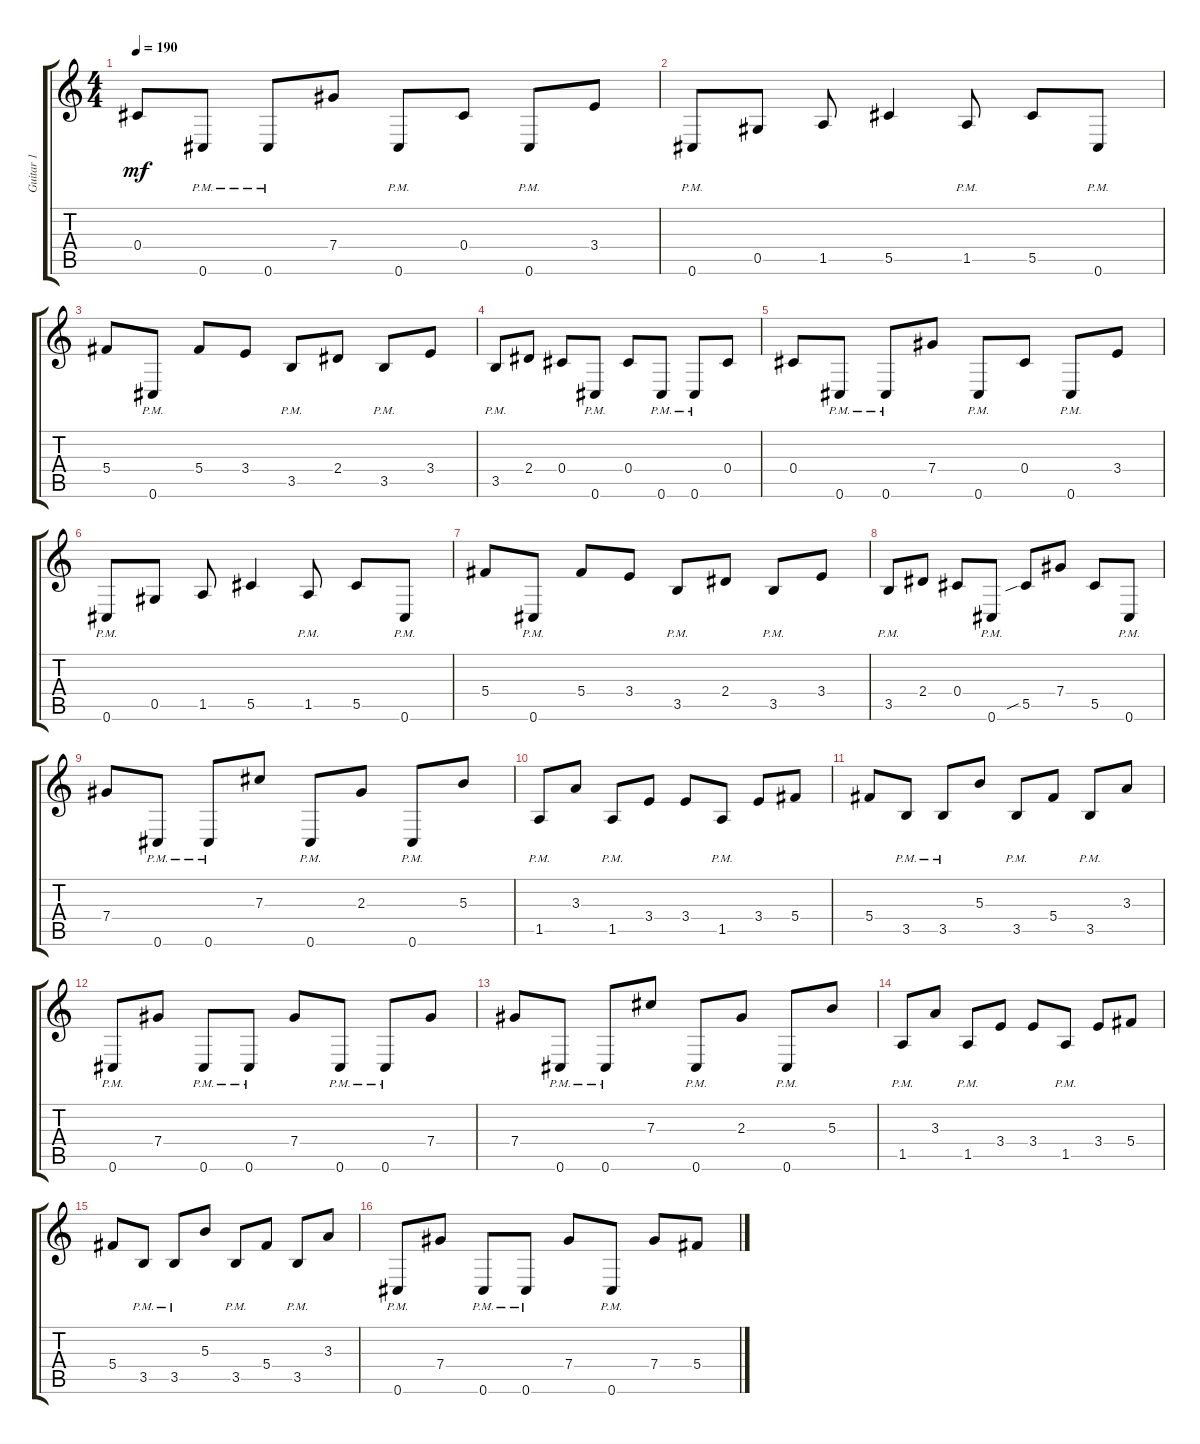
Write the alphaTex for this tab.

\track ("Guitar 1" "Guitar 1") {instrument acousticguitarsteel}
\staff {score tabs}
\tuning (Eb4 Bb3 Gb3 Db3 Ab2 Db2) {hide}
\ts (4 4)
\tempo 190
\clef g2
\ks c
0.4.8{dy mf} 0.6{pm}.8 0.6{pm}.8 7.4.8 0.6{pm}.8 0.4.8 0.6{pm}.8 3.4.8 |
0.6{pm}.8 0.5.8 1.5.8 5.5.4 1.5{pm}.8 5.5.8 0.6{pm}.8 |
5.4.8 0.6{pm}.8 5.4.8 3.4.8 3.5{pm}.8 2.4.8 3.5{pm}.8 3.4.8 |
3.5{pm}.8 2.4.8 0.4.8 0.6{pm}.8 0.4.8 0.6{pm}.8 0.6{pm}.8 0.4.8 |
0.4.8 0.6{pm}.8 0.6{pm}.8 7.4.8 0.6{pm}.8 0.4.8 0.6{pm}.8 3.4.8 |
0.6{pm}.8 0.5.8 1.5.8 5.5.4 1.5{pm}.8 5.5.8 0.6{pm}.8 |
5.4.8 0.6{pm}.8 5.4.8 3.4.8 3.5{pm}.8 2.4.8 3.5{pm}.8 3.4.8 |
3.5{pm}.8 2.4.8 0.4.8 0.6{pm}.8 5.5{sib}.8 7.4.8 5.5.8 0.6{pm}.8 |
7.4.8 0.6{pm}.8 0.6{pm}.8 7.3.8 0.6{pm}.8 2.3.8 0.6{pm}.8 5.3.8 |
1.5{pm}.8 3.3.8 1.5{pm}.8 3.4.8 3.4.8 1.5{pm}.8 3.4.8 5.4.8 |
5.4.8 3.5{pm}.8 3.5{pm}.8 5.3.8 3.5{pm}.8 5.4.8 3.5{pm}.8 3.3.8 |
0.6{pm}.8 7.4.8 0.6{pm}.8 0.6{pm}.8 7.4.8 0.6{pm}.8 0.6{pm}.8 7.4.8 |
7.4.8 0.6{pm}.8 0.6{pm}.8 7.3.8 0.6{pm}.8 2.3.8 0.6{pm}.8 5.3.8 |
1.5{pm}.8 3.3.8 1.5{pm}.8 3.4.8 3.4.8 1.5{pm}.8 3.4.8 5.4.8 |
5.4.8 3.5{pm}.8 3.5{pm}.8 5.3.8 3.5{pm}.8 5.4.8 3.5{pm}.8 3.3.8 |
0.6{pm}.8 7.4.8 0.6{pm}.8 0.6{pm}.8 7.4.8 0.6{pm}.8 7.4.8 5.4.8
